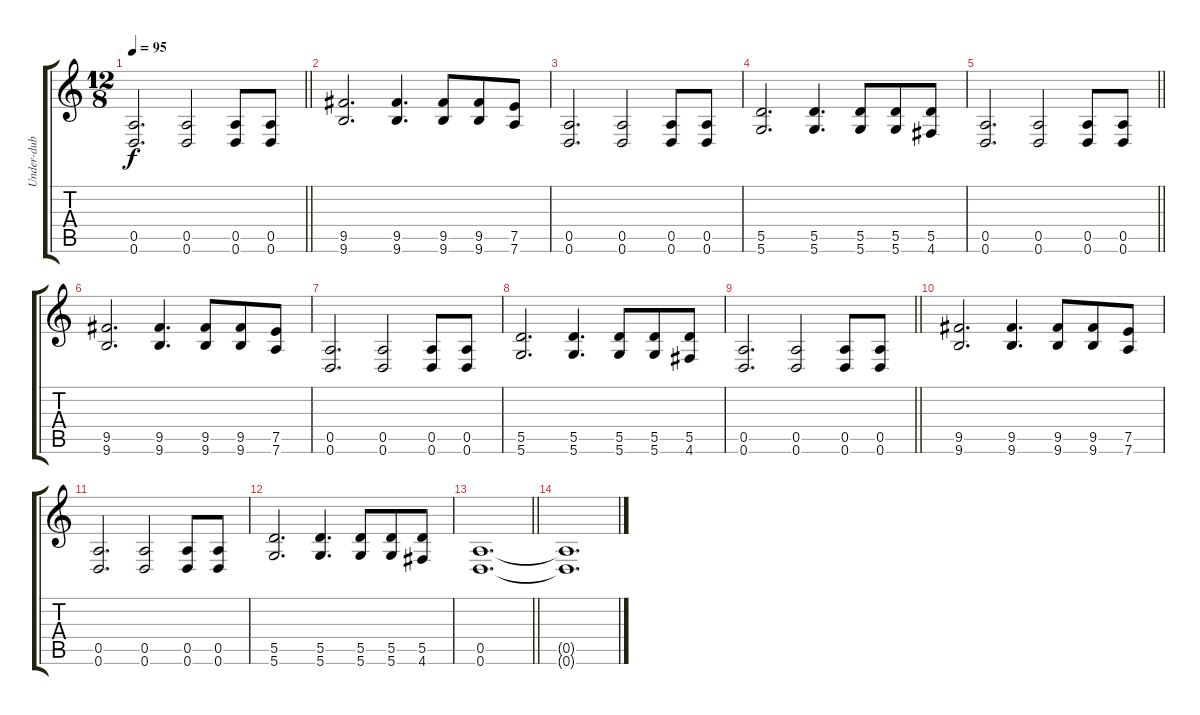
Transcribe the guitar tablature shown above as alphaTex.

\track ("Under-dub for Gtr 1" "Under-dub ") {instrument overdrivenguitar}
\staff {score tabs}
\tuning (E4 B3 G3 D3 A2 D2) {hide}
\ts (12 8)
\tempo 95
\clef g2
\barLineRight lightlight
\ks c
(0.5 0.6).2{d dy f} (0.5 0.6).2 (0.5 0.6).8 (0.5 0.6).8 |
(9.5 9.6).2{d} (9.5 9.6).4{d} (9.5 9.6).8 (9.5 9.6).8 (7.5 7.6).8 |
(0.5 0.6).2{d} (0.5 0.6).2 (0.5 0.6).8 (0.5 0.6).8 |
(5.5 5.6).2{d} (5.5 5.6).4{d} (5.5 5.6).8 (5.5 5.6).8 (5.5 4.6).8 |
\barLineRight lightlight
(0.5 0.6).2{d} (0.5 0.6).2 (0.5 0.6).8 (0.5 0.6).8 |
(9.5 9.6).2{d} (9.5 9.6).4{d} (9.5 9.6).8 (9.5 9.6).8 (7.5 7.6).8 |
(0.5 0.6).2{d} (0.5 0.6).2 (0.5 0.6).8 (0.5 0.6).8 |
(5.5 5.6).2{d} (5.5 5.6).4{d} (5.5 5.6).8 (5.5 5.6).8 (5.5 4.6).8 |
\barLineRight lightlight
(0.5 0.6).2{d} (0.5 0.6).2 (0.5 0.6).8 (0.5 0.6).8 |
(9.5 9.6).2{d} (9.5 9.6).4{d} (9.5 9.6).8 (9.5 9.6).8 (7.5 7.6).8 |
(0.5 0.6).2{d} (0.5 0.6).2 (0.5 0.6).8 (0.5 0.6).8 |
(5.5 5.6).2{d} (5.5 5.6).4{d} (5.5 5.6).8 (5.5 5.6).8 (5.5 4.6).8 |
\barLineRight lightlight
(0.5 0.6).1{d volume 0} |
(0.5{t} 0.6{t}).1{d}
